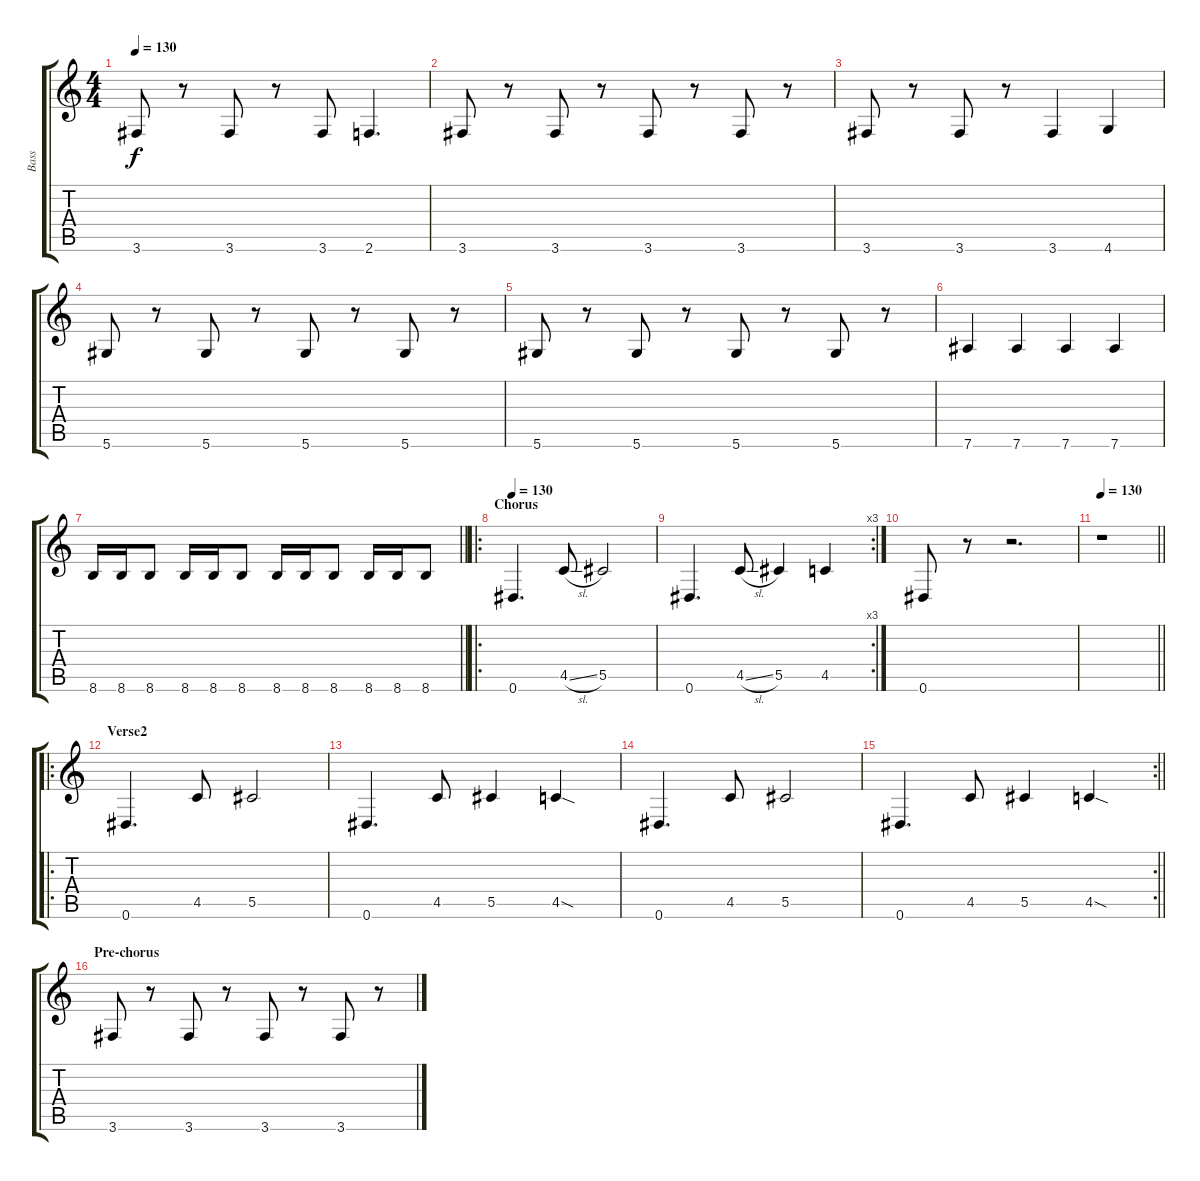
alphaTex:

\track ("Bass" "Bass") {instrument electricbasspick}
\staff {score tabs}
\tuning (Eb4 Bb3 Gb3 Db3 Ab2 Eb2) {hide}
\ts (4 4)
\tempo 130
\clef g2
\ks c
3.6.8{dy f} r.8 3.6.8 r.8 3.6.8 2.6.4{d} |
3.6.8 r.8 3.6.8 r.8 3.6.8 r.8 3.6.8 r.8 |
3.6.8 r.8 3.6.8 r.8 3.6.4 4.6.4 |
5.6.8 r.8 5.6.8 r.8 5.6.8 r.8 5.6.8 r.8 |
5.6.8 r.8 5.6.8 r.8 5.6.8 r.8 5.6.8 r.8 |
7.6.4 7.6.4 7.6.4 7.6.4 |
\barLineRight lightlight
8.6.16 8.6.16 8.6.8 8.6.16 8.6.16 8.6.8 8.6.16 8.6.16 8.6.8 8.6.16 8.6.16 8.6.8 |
\ro
\section ("" "Chorus")
\tempo 130
0.6.4{d} 4.5{sl}.8 5.5.2 |
\rc 3
0.6.4{d} 4.5{sl}.8 5.5.4 4.5.4 |
0.6.8 r.8 r.2{d} |
\tempo 130
\barLineRight lightlight
r.1 |
\ro
\section ("" "Verse2")
0.6.4{d} 4.5.8 5.5.2 |
0.6.4{d} 4.5.8 5.5.4 4.5{sod}.4 |
0.6.4{d} 4.5.8 5.5.2 |
\rc 2
\barLineRight lightlight
0.6.4{d} 4.5.8 5.5.4 4.5{sod}.4 |
\section ("" "Pre-chorus")
3.6.8 r.8 3.6.8 r.8 3.6.8 r.8 3.6.8 r.8
